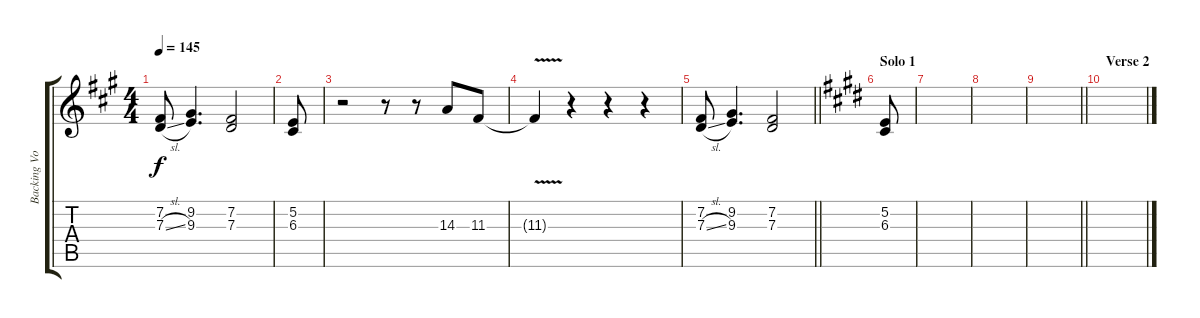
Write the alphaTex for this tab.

\track ("Backing Vocals" "Backing Vo") {instrument choiraahs}
\staff {score tabs}
\tuning (E4 B3 G3 D3 A2 E2) {hide}
\ts (4 4)
\tempo 145
\clef g2
\ks a
(7.2 7.3{sl}).8{dy f} (9.2 9.3).4{d} (7.2 7.3).2 |
(5.2 6.3).8 |
r.2 r.8 r.8 14.3.8 11.3.8 |
11.3{v t}.4 r.4 r.4 r.4 |
\barLineRight lightlight
(7.2 7.3{sl}).8 (9.2 9.3).4{d} (7.2 7.3).2 |
\section ("" "Solo 1")
\ks e
(5.2 6.3).8 |
|
|
\barLineRight lightlight
|
\section ("" "Verse 2")
